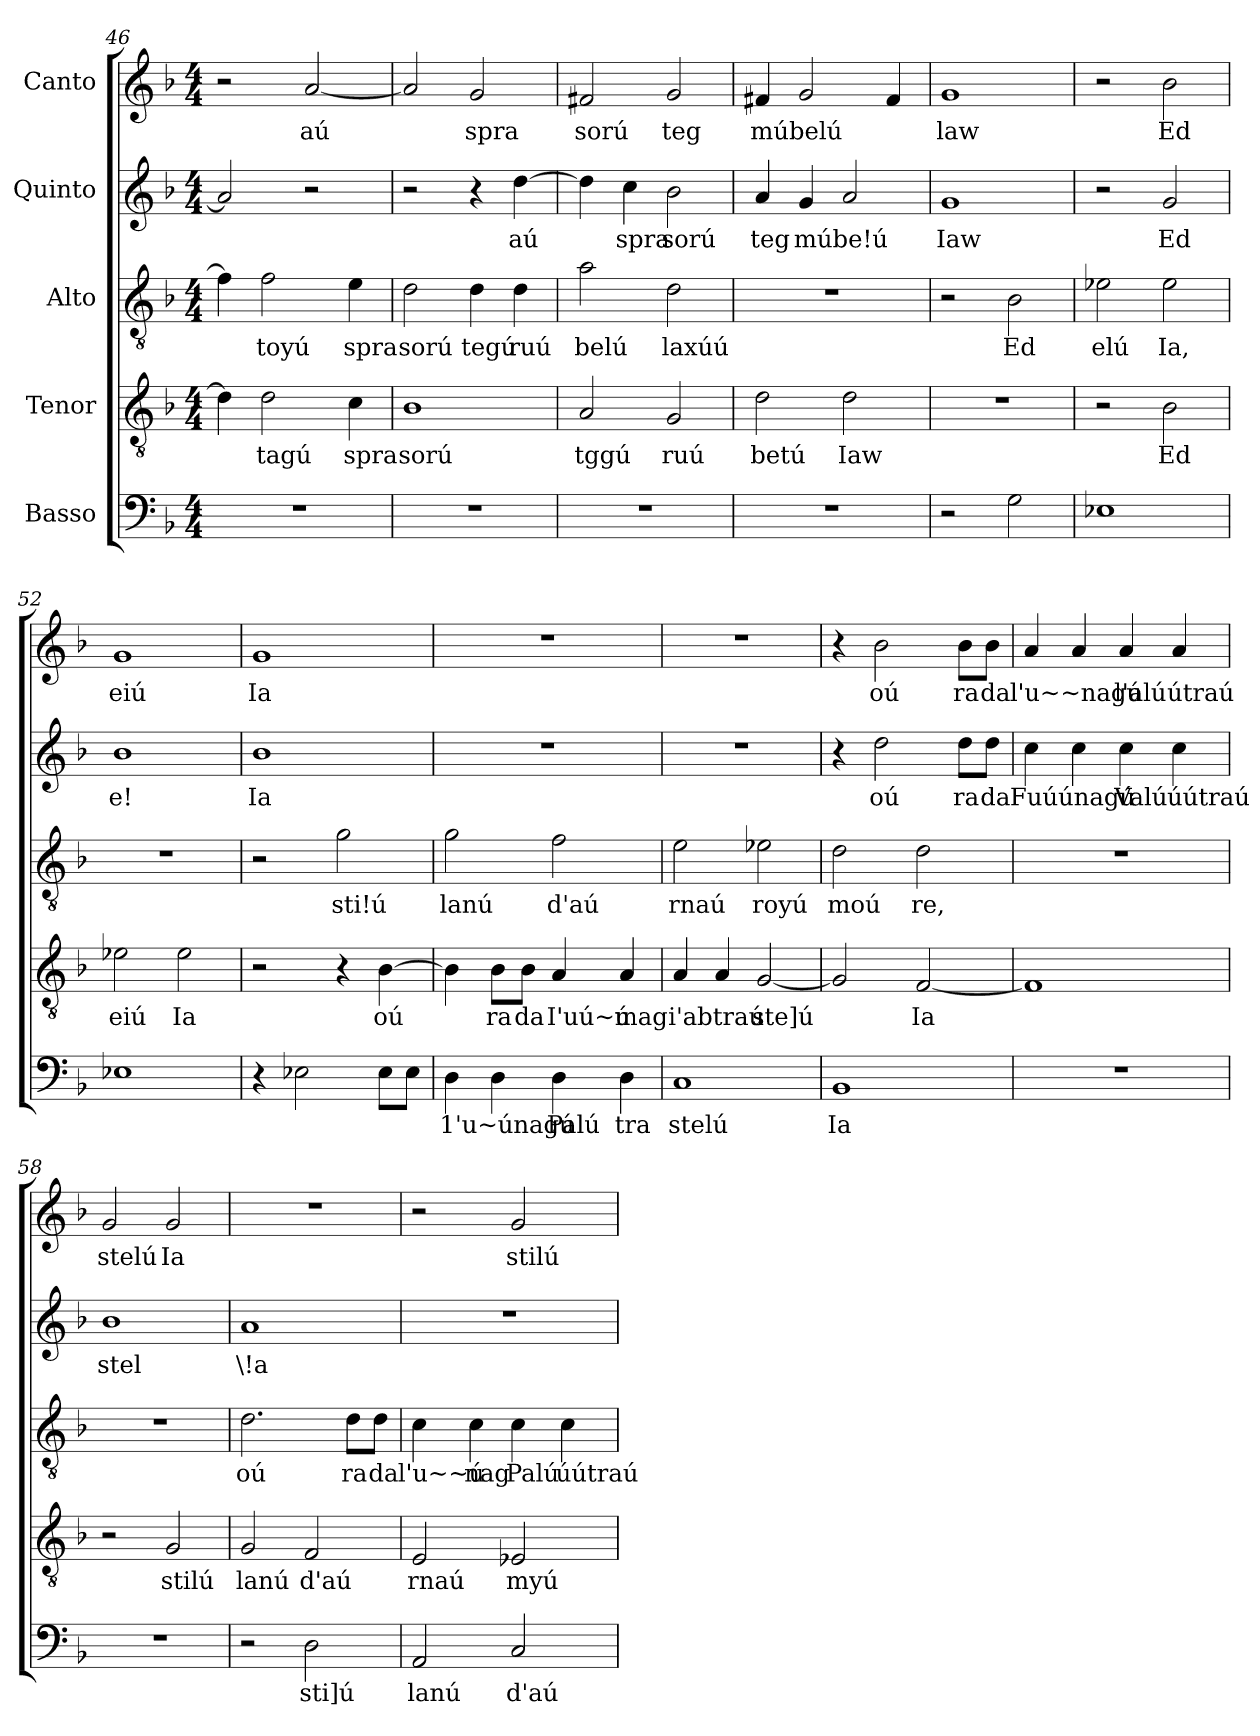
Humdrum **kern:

**kern	**text	**kern	**text	**kern	**text	**kern	**text	**kern	**text
*part5	*part5	*part4	*part4	*part3	*part3	*part2	*part2	*part1	*part1
*staff5	*staff5	*staff4	*staff4	*staff3	*staff3	*staff2	*staff2	*staff1	*staff1
*I"Basso	*	*I"Tenor	*	*I"Alto	*	*I"Quinto	*	*I"Canto	*
*clefF4	*	*clefGv2	*	*clefGv2	*	*clefG2	*	*clefG2	*
*k[b-]	*	*k[b-]	*	*k[b-]	*	*k[b-]	*	*k[b-]	*
*F:	*	*F:	*	*F:	*	*F:	*	*F:	*
*M4/4	*	*M4/4	*	*M4/4	*	*M4/4	*	*M4/4	*
=46	=46	=46	=46	=46	=46	=46	=46	=46	=46
1r	.	4d\]	.	4f\]	.	2a/]	.	2r	.
!	!	!	!LO:LY:b	!	!LO:LY:b	!	!	!	!
.	.	2d\	tagú	2f\	toyú	.	.	.	.
!	!	!	!	!	!	!	!	!	!LO:LY:b
.	.	.	.	.	.	2r	.	[2a/	aú
!	!	!	!LO:LY:b	!	!LO:LY:b	!	!	!	!
.	.	4c\	spra	4e\	spra	.	.	.	.
=47	=47	=47	=47	=47	=47	=47	=47	=47	=47
!	!	!	!LO:LY:b	!	!LO:LY:b	!	!	!	!
1r	.	1B-	sorú	2d\	sorú	2r	.	2a/]	.
!	!	!	!	!	!LO:LY:b	!	!	!	!LO:LY:b
.	.	.	.	4d\	tegú	4r	.	2g/	spra
!	!	!	!	!	!LO:LY:b	!	!LO:LY:b	!	!
.	.	.	.	4d\	ruú	[4dd\	aú	.	.
=48	=48	=48	=48	=48	=48	=48	=48	=48	=48
!	!	!	!LO:LY:b	!	!LO:LY:b	!	!	!	!LO:LY:b
1r	.	2A/	tggú	2a\	belú	4dd\]	.	2f#X/	sorú
!	!	!	!	!	!	!	!LO:LY:b	!	!
.	.	.	.	.	.	4cc\	spra	.	.
!	!	!	!LO:LY:b	!	!LO:LY:b	!	!LO:LY:b	!	!LO:LY:b
.	.	2G/	ruú	2d\	laxúú	2b-\	sorú	2g/	teg
=49	=49	=49	=49	=49	=49	=49	=49	=49	=49
!	!	!	!LO:LY:b	!	!	!	!LO:LY:b	!	!LO:LY:b
1r	.	2d\	betú	1r	.	4a/	teg	4f#X/	múbelú
!	!	!	!	!	!	!	!LO:LY:b	!	!
.	.	.	.	.	.	4g/	múbe!ú	2g/	.
!	!	!	!LO:LY:b	!	!	!	!	!	!
.	.	2d\	Iaw	.	.	2a/	.	.	.
.	.	.	.	.	.	.	.	4f#/	.
=50	=50	=50	=50	=50	=50	=50	=50	=50	=50
!	!	!	!	!	!	!	!LO:LY:b	!	!LO:LY:b
2r	.	1r	.	2r	.	1g	Iaw	1g	law
!	!	!	!	!	!LO:LY:b	!	!	!	!
2G\	.	.	.	2B-\	Ed	.	.	.	.
=51	=51	=51	=51	=51	=51	=51	=51	=51	=51
!	!	!	!	!	!LO:LY:b	!	!	!	!
1E-X	.	2r	.	2e-X\	elú	2r	.	2r	.
!	!	!	!LO:LY:b	!	!LO:LY:b	!	!LO:LY:b	!	!LO:LY:b
.	.	2B-\	Ed	2e-\	Ia,	2g/	Ed	2b-\	Ed
=52	=52	=52	=52	=52	=52	=52	=52	=52	=52
!	!	!	!LO:LY:b	!	!	!	!LO:LY:b	!	!LO:LY:b
1E-X	.	2e-X\	eiú	1r	.	1b-	e!	1g	eiú
!	!	!	!LO:LY:b	!	!	!	!	!	!
.	.	2e-\	Ia	.	.	.	.	.	.
=53	=53	=53	=53	=53	=53	=53	=53	=53	=53
!	!	!	!	!	!	!	!LO:LY:b	!	!LO:LY:b
4r	.	2r	.	2r	.	1b-	Ia	1g	Ia
2E-X\	.	.	.	.	.	.	.	.	.
!	!	!	!	!	!LO:LY:b	!	!	!	!
.	.	4r	.	2g\	sti!ú	.	.	.	.
!	!	!	!LO:LY:b	!	!	!	!	!	!
8E-\L	.	[4B-\	oú	.	.	.	.	.	.
8E-\J	.	.	.	.	.	.	.	.	.
=54	=54	=54	=54	=54	=54	=54	=54	=54	=54
!	!LO:LY:b	!	!	!	!LO:LY:b	!	!	!	!
4D\	1'u~únagú	4B-\]	.	2g\	lanú	1r	.	1r	.
!	!	!	!LO:LY:b	!	!	!	!	!	!
4D\	.	8B-\L	ra	.	.	.	.	.	.
!	!	!	!LO:LY:b	!	!	!	!	!	!
.	.	8B-\J	da	.	.	.	.	.	.
!	!LO:LY:b	!	!LO:LY:b	!	!LO:LY:b	!	!	!	!
4D\	Palú	4A/	I'uú~ú	2f\	d'aú	.	.	.	.
!	!LO:LY:b	!	!LO:LY:b	!	!	!	!	!	!
4D\	tra	4A/	mag	.	.	.	.	.	.
=55	=55	=55	=55	=55	=55	=55	=55	=55	=55
!	!LO:LY:b	!	!LO:LY:b	!	!LO:LY:b	!	!	!	!
1C	stelú	4A/	i'abtraú	2e\	rnaú	1r	.	1r	.
.	.	4A/	.	.	.	.	.	.	.
!	!	!	!LO:LY:b	!	!LO:LY:b	!	!	!	!
.	.	[2G/	ste]ú	2e-X\	royú	.	.	.	.
=56	=56	=56	=56	=56	=56	=56	=56	=56	=56
!	!LO:LY:b	!	!	!	!LO:LY:b	!	!	!	!
1BB-	Ia	2G/]	.	2d\	moú	4r	.	4r	.
!	!	!	!	!	!	!	!LO:LY:b	!	!LO:LY:b
.	.	.	.	.	.	2dd\	oú	2b-\	oú
!	!	!	!LO:LY:b	!	!LO:LY:b	!	!	!	!
.	.	[2F/	Ia	2d\	re,	.	.	.	.
!	!	!	!	!	!	!	!LO:LY:b	!	!LO:LY:b
.	.	.	.	.	.	8dd\L	ra	8b-\L	ra
!	!	!	!	!	!	!	!LO:LY:b	!	!LO:LY:b
.	.	.	.	.	.	8dd\J	da	8b-\J	da
=57	=57	=57	=57	=57	=57	=57	=57	=57	=57
!	!	!	!	!	!	!	!LO:LY:b	!	!LO:LY:b
1r	.	1F]	.	1r	.	4cc\	Fuúúnagú	4a/	l'u~~nagú
.	.	.	.	.	.	4cc\	.	4a/	.
!	!	!	!	!	!	!	!LO:LY:b	!	!LO:LY:b
.	.	.	.	.	.	4cc\	Valú	4a/	l'alú
!	!	!	!	!	!	!	!LO:LY:b	!	!LO:LY:b
.	.	.	.	.	.	4cc\	úútraú	4a/	útraú
=58	=58	=58	=58	=58	=58	=58	=58	=58	=58
!	!	!	!	!	!	!	!LO:LY:b	!	!LO:LY:b
1r	.	2r	.	1r	.	1b-	stel	2g/	stelú
!	!	!	!LO:LY:b	!	!	!	!	!	!LO:LY:b
.	.	2G/	stilú	.	.	.	.	2g/	Ia
=59	=59	=59	=59	=59	=59	=59	=59	=59	=59
!	!	!	!LO:LY:b	!	!LO:LY:b	!	!LO:LY:b	!	!
2r	.	2G/	lanú	2.d\	oú	1a	\!a	1r	.
!	!LO:LY:b	!	!LO:LY:b	!	!	!	!	!	!
2D\	sti]ú	2F/	d'aú	.	.	.	.	.	.
!	!	!	!	!	!LO:LY:b	!	!	!	!
.	.	.	.	8d\L	ra	.	.	.	.
!	!	!	!	!	!LO:LY:b	!	!	!	!
.	.	.	.	8d\J	da	.	.	.	.
=60	=60	=60	=60	=60	=60	=60	=60	=60	=60
!	!LO:LY:b	!	!LO:LY:b	!	!LO:LY:b	!	!	!	!
2AA/	lanú	2E/	rnaú	4c\	l'u~~ú	1r	.	2r	.
!	!	!	!	!	!LO:LY:b	!	!	!	!
.	.	.	.	4c\	nag	.	.	.	.
!	!LO:LY:b	!	!LO:LY:b	!	!LO:LY:b	!	!	!	!LO:LY:b
2C/	d'aú	2E-X/	myú	4c\	Palú	.	.	2g/	stilú
!	!	!	!	!	!LO:LY:b	!	!	!	!
.	.	.	.	4c\	úútraú	.	.	.	.
=	=	=	=	=	=	=	=	=	=
*-	*-	*-	*-	*-	*-	*-	*-	*-	*-
